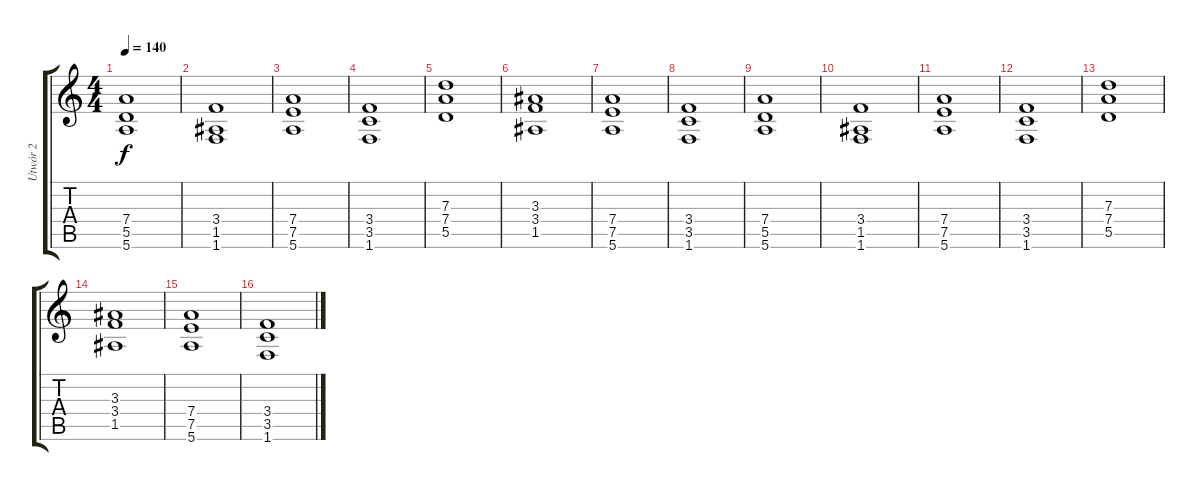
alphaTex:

\track ("Utwór 2" "Utwór 2") {instrument distortionguitar}
\staff {score tabs}
\tuning (E4 B3 G3 D3 A2 E2) {hide}
\ts (4 4)
\tempo 140
\clef g2
\ks c
(7.4 5.5 5.6).1{dy f} |
(3.4 1.5 1.6).1 |
(7.4 7.5 5.6).1 |
(3.4 3.5 1.6).1 |
(7.3 7.4 5.5).1 |
(3.3 3.4 1.5).1 |
(7.4 7.5 5.6).1 |
(3.4 3.5 1.6).1 |
(7.4 5.5 5.6).1 |
(3.4 1.5 1.6).1 |
(7.4 7.5 5.6).1{volume 12} |
(3.4 3.5 1.6).1{volume 11} |
(7.3 7.4 5.5).1{volume 10} |
(3.3 3.4 1.5).1{volume 9} |
(7.4 7.5 5.6).1{volume 8} |
(3.4 3.5 1.6).1{volume 7}
